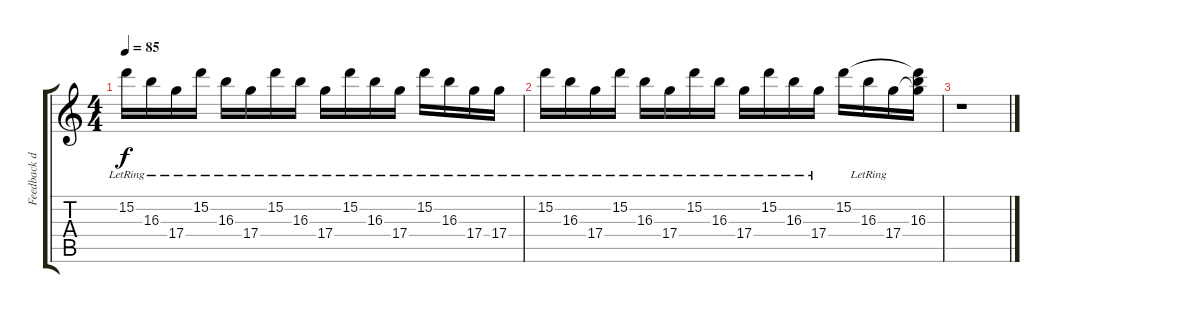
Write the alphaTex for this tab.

\track ("Feedback delay" "Feedback d") {instrument electricguitarjazz}
\staff {score tabs}
\tuning (E4 B3 G3 D3 A2 E2) {hide}
\ts (4 4)
\tempo 85
\clef g2
\ks c
15.2{lr}.16{dy f} 16.3{lr}.16 17.4{lr}.16 15.2{lr}.16 16.3{lr}.16 17.4{lr}.16 15.2{lr}.16 16.3{lr}.16 17.4{lr}.16 15.2{lr}.16 16.3{lr}.16 17.4{lr}.16 15.2{lr}.16 16.3{lr}.16 17.4{lr}.16 17.4{lr}.16 |
15.2{lr}.16 16.3{lr}.16 17.4{lr}.16 15.2{lr}.16 16.3{lr}.16 17.4{lr}.16 15.2{lr}.16 16.3{lr}.16 17.4{lr}.16 15.2{lr}.16 16.3{lr}.16 17.4{lr}.16 15.2.16 16.3{lr}.16 17.4.16 (15.2{t} 16.3 17.4{t}).16 |
r.1
